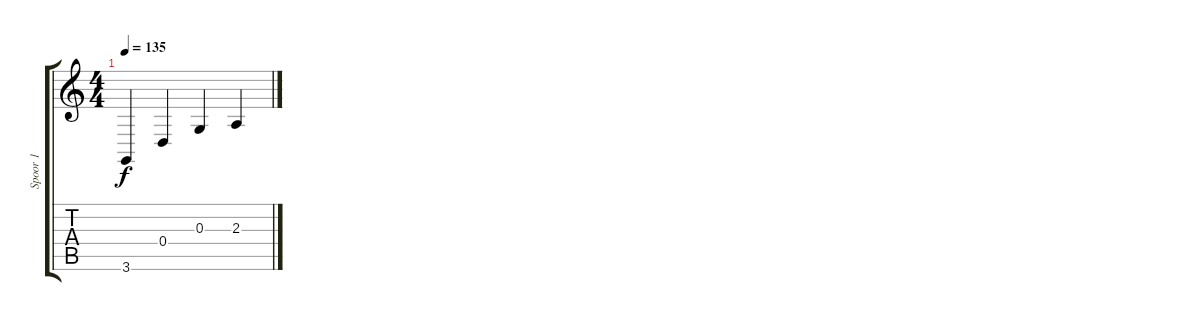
\track ("Spoor 1" "Spoor 1") {instrument brightacousticpiano}
\staff {score tabs}
\tuning (E4 B3 G3 D3 A2 E2) {hide}
\ts (4 4)
\tempo 135
\clef g2
\ks c
3.6.4{dy f} 0.4.4 0.3.4 2.3.4
